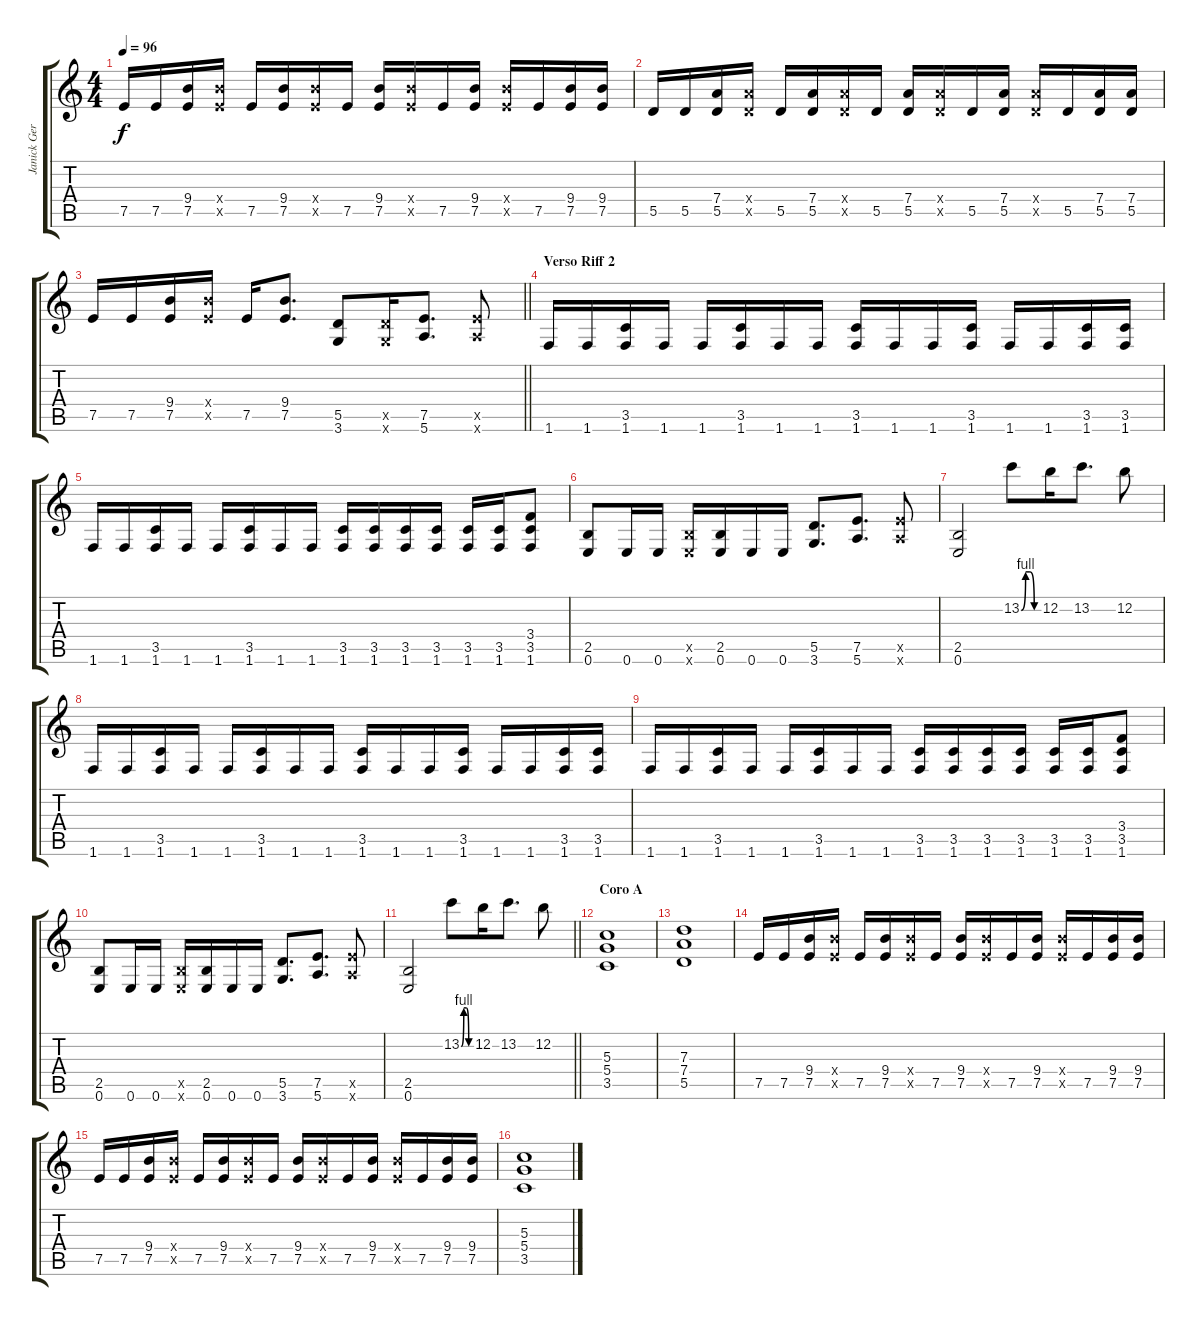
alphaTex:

\track ("Janick Gers" "Janick Ger") {instrument overdrivenguitar}
\staff {score tabs}
\tuning (E4 B3 G3 D3 A2 E2) {hide}
\ts (4 4)
\tempo 96
\clef g2
\ks c
7.5.16{dy f} 7.5.16 (9.4 7.5).16 (9.4{x} 7.5{x}).16 7.5.16 (9.4 7.5).16 (9.4{x} 7.5{x}).16 7.5.16 (9.4 7.5).16 (9.4{x} 7.5{x}).16 7.5.16 (9.4 7.5).16 (9.4{x} 7.5{x}).16 7.5.16 (9.4 7.5).16 (9.4 7.5).16 |
5.5.16 5.5.16 (7.4 5.5).16 (7.4{x} 5.5{x}).16 5.5.16 (7.4 5.5).16 (7.4{x} 5.5{x}).16 5.5.16 (7.4 5.5).16 (7.4{x} 5.5{x}).16 5.5.16 (7.4 5.5).16 (7.4{x} 5.5{x}).16 5.5.16 (7.4 5.5).16 (7.4 5.5).16 |
\barLineRight lightlight
7.5.16 7.5.16 (9.4 7.5).16 (9.4{x} 7.5{x}).16 7.5.16 (9.4 7.5).8{d} (5.5 3.6).8 (5.5{x} 3.6{x}).16 (7.5 5.6).8{d} (7.5{x} 5.6{x}).8 |
\section ("" "Verso Riff 2")
1.6.16 1.6.16 (3.5 1.6).16 1.6.16 1.6.16 (3.5 1.6).16 1.6.16 1.6.16 (3.5 1.6).16 1.6.16 1.6.16 (3.5 1.6).16 1.6.16 1.6.16 (3.5 1.6).16 (3.5 1.6).16 |
1.6.16 1.6.16 (3.5 1.6).16 1.6.16 1.6.16 (3.5 1.6).16 1.6.16 1.6.16 (3.5 1.6).16 (3.5 1.6).16 (3.5 1.6).16 (3.5 1.6).16 (3.5 1.6).16 (3.5 1.6).16 (3.4 3.5 1.6).8 |
(2.5 0.6).8 0.6.16 0.6.16 (2.5{x} 0.6{x}).16 (2.5 0.6).16 0.6.16 0.6.16 (5.5 3.6).8{d} (7.5 5.6).8{d} (7.5{x} 5.6{x}).8 |
(2.5 0.6).2 13.2{be (custom 0 0 15 4 30 4 45 0 60 0)}.8 12.2.16 13.2.8{d} 12.2.8 |
1.6.16 1.6.16 (3.5 1.6).16 1.6.16 1.6.16 (3.5 1.6).16 1.6.16 1.6.16 (3.5 1.6).16 1.6.16 1.6.16 (3.5 1.6).16 1.6.16 1.6.16 (3.5 1.6).16 (3.5 1.6).16 |
1.6.16 1.6.16 (3.5 1.6).16 1.6.16 1.6.16 (3.5 1.6).16 1.6.16 1.6.16 (3.5 1.6).16 (3.5 1.6).16 (3.5 1.6).16 (3.5 1.6).16 (3.5 1.6).16 (3.5 1.6).16 (3.4 3.5 1.6).8 |
(2.5 0.6).8 0.6.16 0.6.16 (2.5{x} 0.6{x}).16 (2.5 0.6).16 0.6.16 0.6.16 (5.5 3.6).8{d} (7.5 5.6).8{d} (7.5{x} 5.6{x}).8 |
\barLineRight lightlight
(2.5 0.6).2 13.2{be (custom 0 0 15 4 30 4 45 0 60 0)}.8 12.2.16 13.2.8{d} 12.2.8 |
\section ("" "Coro A")
(5.3 5.4 3.5).1 |
(7.3 7.4 5.5).1 |
7.5.16 7.5.16 (9.4 7.5).16 (9.4{x} 7.5{x}).16 7.5.16 (9.4 7.5).16 (9.4{x} 7.5{x}).16 7.5.16 (9.4 7.5).16 (9.4{x} 7.5{x}).16 7.5.16 (9.4 7.5).16 (9.4{x} 7.5{x}).16 7.5.16 (9.4 7.5).16 (9.4 7.5).16 |
7.5.16 7.5.16 (9.4 7.5).16 (9.4{x} 7.5{x}).16 7.5.16 (9.4 7.5).16 (9.4{x} 7.5{x}).16 7.5.16 (9.4 7.5).16 (9.4{x} 7.5{x}).16 7.5.16 (9.4 7.5).16 (9.4{x} 7.5{x}).16 7.5.16 (9.4 7.5).16 (9.4 7.5).16 |
(5.3 5.4 3.5).1
